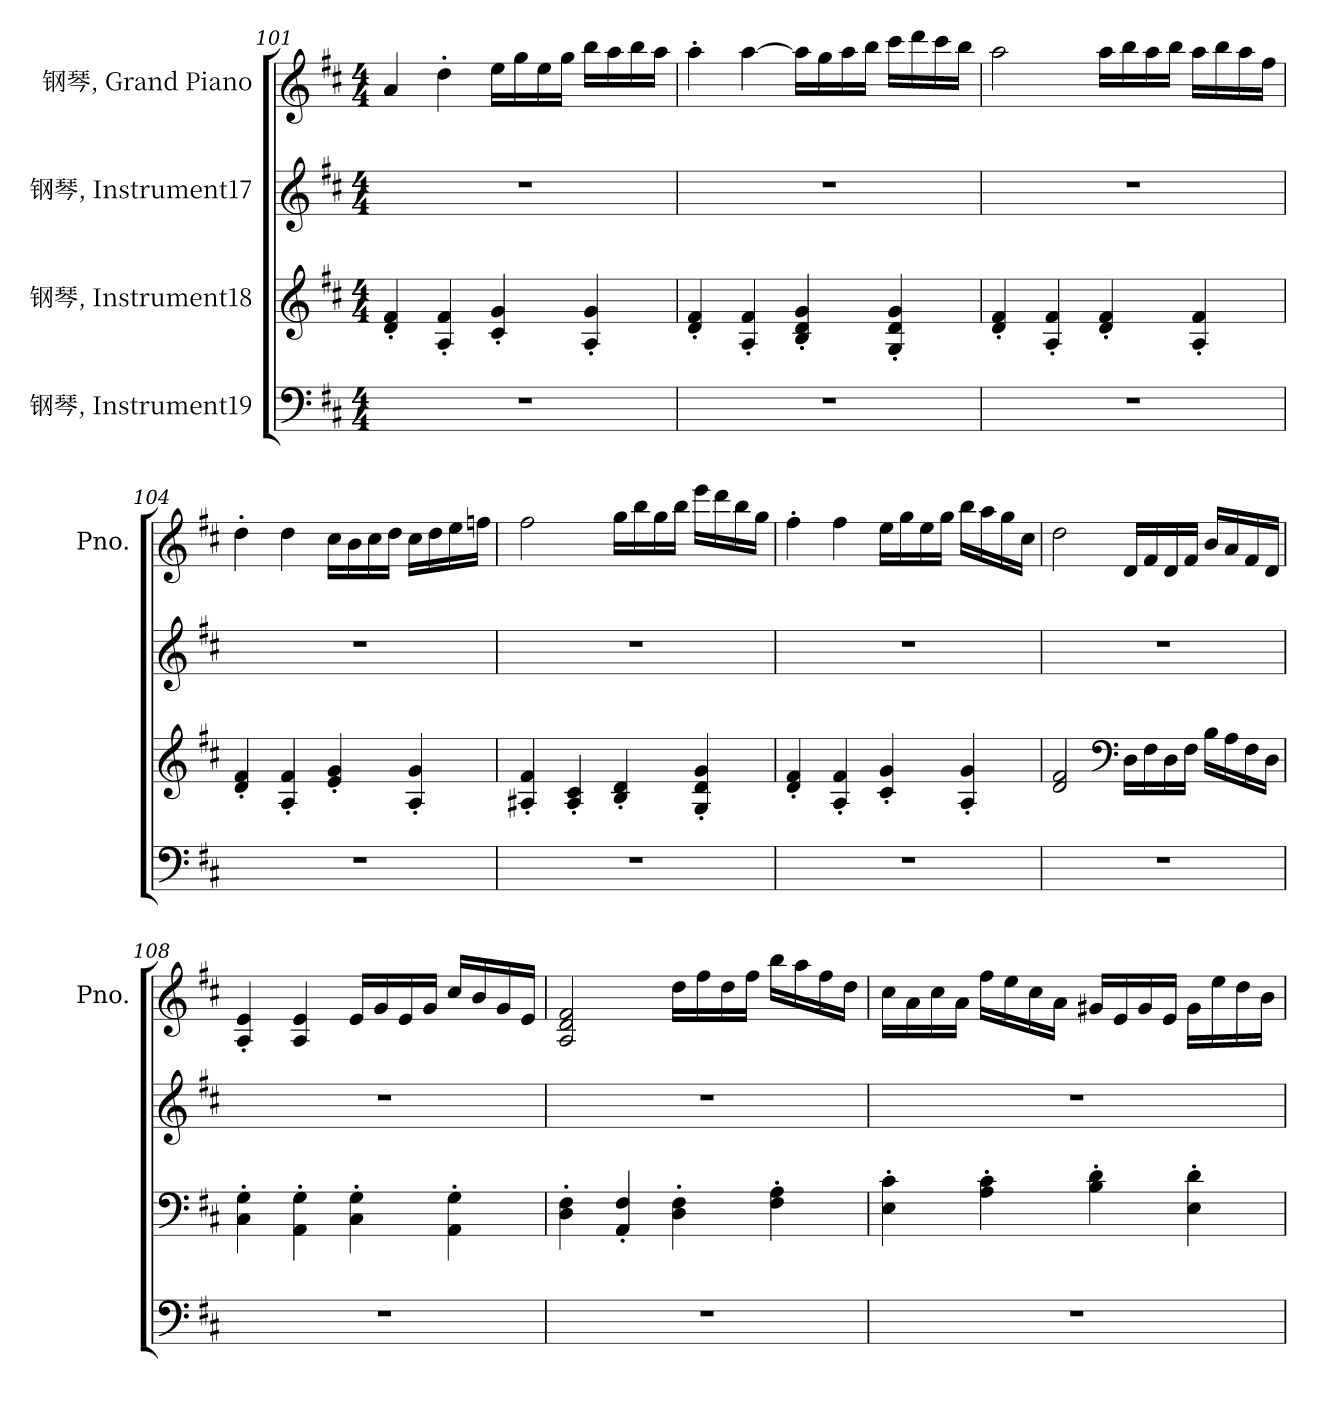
**kern	**kern	**kern	**kern
*part4	*part3	*part2	*part1
*staff4	*staff3	*staff2	*staff1
*I"钢琴, Instrument19	*I"钢琴, Instrument18	*I"钢琴, Instrument17	*I"钢琴, Grand Piano
*	*	*	*I'Pno.
*clefF4	*clefG2	*clefG2	*clefG2
*k[f#c#]	*k[f#c#]	*k[f#c#]	*k[f#c#]
*M4/4	*M4/4	*M4/4	*M4/4
=101	=101	=101	=101
1r	4d/' 4f#/'	1r	4a/
.	4A/' 4f#/'	.	4dd'\
.	4c#/' 4g/'	.	16ee\LL
.	.	.	16gg\
.	.	.	16ee\
.	.	.	16gg\JJ
.	4A/' 4g/'	.	16bb\LL
.	.	.	16aa\
.	.	.	16bb\
.	.	.	16aa\JJ
!!LO:PB:g=z
=102	=102	=102	=102
1r	4d/' 4f#/'	1r	4aa'\
.	4A/' 4f#/'	.	[4aa\
.	4B/' 4d/' 4g/'	.	16aa\LL]
.	.	.	16gg\
.	.	.	16aa\
.	.	.	16bb\JJ
.	4G/' 4d/' 4g/'	.	16ccc#\LL
.	.	.	16ddd\
.	.	.	16ccc#\
.	.	.	16bb\JJ
=103	=103	=103	=103
1r	4d/' 4f#/'	1r	2aa\
.	4A/' 4f#/'	.	.
.	4d/' 4f#/'	.	16aa\LL
.	.	.	16bb\
.	.	.	16aa\
.	.	.	16bb\JJ
.	4A/' 4f#/'	.	16aa\LL
.	.	.	16bb\
.	.	.	16aa\
.	.	.	16ff#\JJ
=104	=104	=104	=104
1r	4d/' 4f#/'	1r	4dd'\
.	4A/' 4f#/'	.	4dd\
.	4e/' 4g/'	.	16cc#\LL
.	.	.	16b\
.	.	.	16cc#\
.	.	.	16dd\JJ
.	4A/' 4g/'	.	16cc#\LL
.	.	.	16dd\
.	.	.	16ee\
.	.	.	16ffn\JJ
!!LO:LB:g=z
=105	=105	=105	=105
1r	4A#X/' 4f#/'	1r	2ff#\
.	4A#/' 4c#/'	.	.
.	4B/' 4d/'	.	16gg\LL
.	.	.	16bb\
.	.	.	16gg\
.	.	.	16bb\JJ
.	4G/' 4d/' 4g/'	.	16eee\LL
.	.	.	16ddd\
.	.	.	16bb\
.	.	.	16gg\JJ
=106	=106	=106	=106
1r	4d/' 4f#/'	1r	4ff#'\
.	4A/' 4f#/'	.	4ff#\
.	4c#/' 4g/'	.	16ee\LL
.	.	.	16gg\
.	.	.	16ee\
.	.	.	16gg\JJ
.	4A/' 4g/'	.	16bb\LL
.	.	.	16aa\
.	.	.	16gg\
.	.	.	16cc#\JJ
=107	=107	=107	=107
1r	2d/ 2f#/	1r	2dd\
*	*clefF4	*	*
.	16D\LL	.	16d/LL
.	16F#\	.	16f#/
.	16D\	.	16d/
.	16F#\JJ	.	16f#/JJ
.	16B\LL	.	16b/LL
.	16A\	.	16a/
.	16F#\	.	16f#/
.	16D\JJ	.	16d/JJ
!!LO:LB:g=z
=108	=108	=108	=108
1r	4C#\' 4G\'	1r	4A/' 4e/'
.	4AA\' 4G\'	.	4A/ 4e/
.	4C#\' 4G\'	.	16e/LL
.	.	.	16g/
.	.	.	16e/
.	.	.	16g/JJ
.	4AA\' 4G\'	.	16cc#/LL
.	.	.	16b/
.	.	.	16g/
.	.	.	16e/JJ
=109	=109	=109	=109
1r	4D\' 4F#\'	1r	2A/ 2d/ 2f#/
.	4AA/' 4F#/'	.	.
.	4D\' 4F#\'	.	16dd\LL
.	.	.	16ff#\
.	.	.	16dd\
.	.	.	16ff#\JJ
.	4F#\' 4A\'	.	16bb\LL
.	.	.	16aa\
.	.	.	16ff#\
.	.	.	16dd\JJ
=110	=110	=110	=110
1r	4E\' 4c#\'	1r	16cc#\LL
.	.	.	16a\
.	.	.	16cc#\
.	.	.	16a\JJ
.	4A\' 4c#\'	.	16ff#\LL
.	.	.	16ee\
.	.	.	16cc#\
.	.	.	16a\JJ
.	4B\' 4d\'	.	16g#X/LL
.	.	.	16e/
.	.	.	16g#/
.	.	.	16e/JJ
.	4E\' 4d\'	.	16g#\LL
.	.	.	16ee\
.	.	.	16dd\
.	.	.	16b\JJ
=	=	=	=
*-	*-	*-	*-
